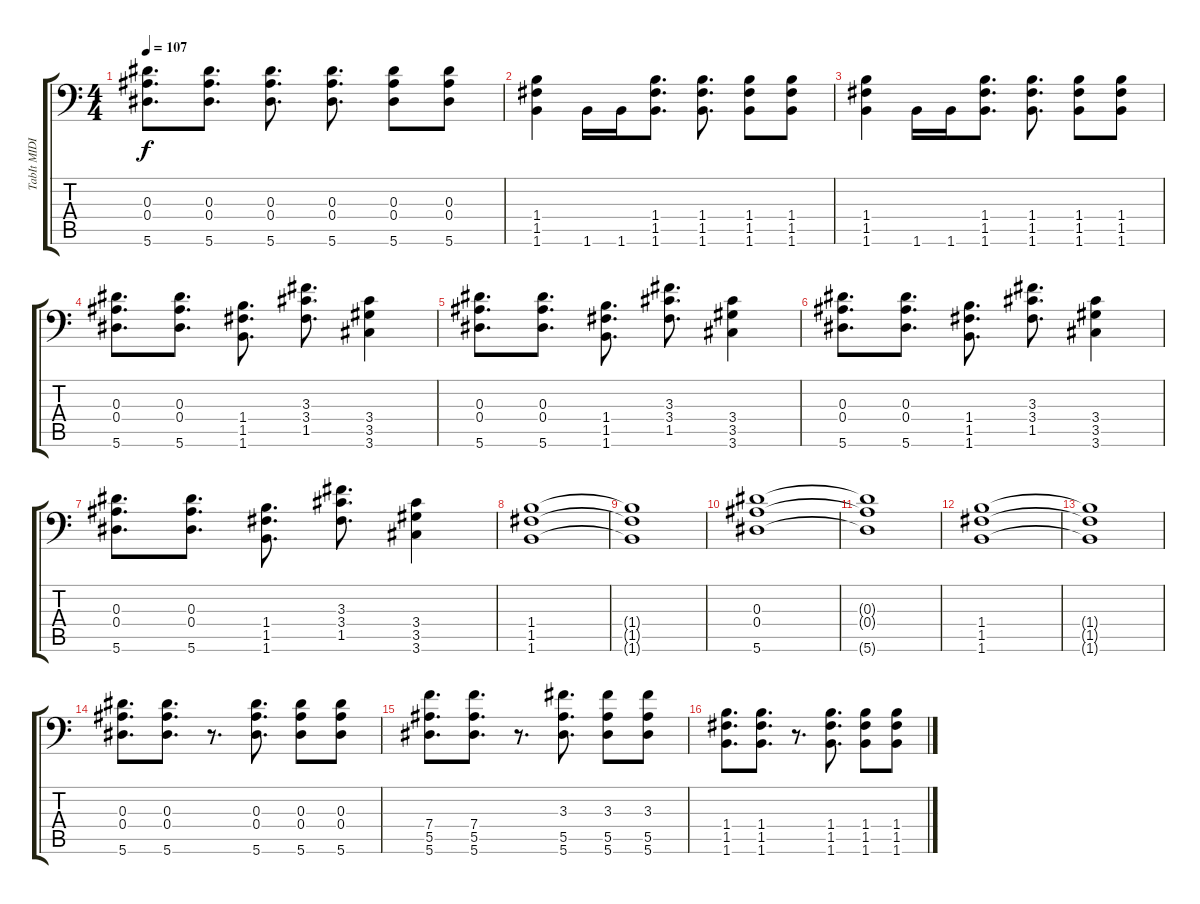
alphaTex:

\track ("TabIt MIDI - Track 3" "TabIt MIDI") {instrument distortionguitar}
\staff {score tabs}
\tuning (C4 G3 Eb3 Bb2 F2 Bb1) {hide}
\ts (4 4)
\tempo 107
\clef f4
\ks c
(0.3 0.4 5.6).8{d dy f} (0.3 0.4 5.6).8{d} (0.3 0.4 5.6).8{d} (0.3 0.4 5.6).8{d} (0.3 0.4 5.6).8 (0.3 0.4 5.6).8 |
(1.4 1.5 1.6).4 1.6.16 1.6.16 (1.4 1.5 1.6).8{d} (1.4 1.5 1.6).8{d} (1.4 1.5 1.6).8 (1.4 1.5 1.6).8 |
(1.4 1.5 1.6).4 1.6.16 1.6.16 (1.4 1.5 1.6).8{d} (1.4 1.5 1.6).8{d} (1.4 1.5 1.6).8 (1.4 1.5 1.6).8 |
(0.3 0.4 5.6).8{d balance 8} (0.3 0.4 5.6).8{d} (1.4 1.5 1.6).8{d} (3.3 3.4 1.5).8{d} (3.4 3.5 3.6).4 |
(0.3 0.4 5.6).8{d} (0.3 0.4 5.6).8{d} (1.4 1.5 1.6).8{d} (3.3 3.4 1.5).8{d} (3.4 3.5 3.6).4 |
(0.3 0.4 5.6).8{d} (0.3 0.4 5.6).8{d} (1.4 1.5 1.6).8{d} (3.3 3.4 1.5).8{d} (3.4 3.5 3.6).4 |
(0.3 0.4 5.6).8{d} (0.3 0.4 5.6).8{d} (1.4 1.5 1.6).8{d} (3.3 3.4 1.5).8{d} (3.4 3.5 3.6).4 |
(1.4 1.5 1.6).1 |
(1.4{t} 1.5{t} 1.6{t}).1 |
(0.3 0.4 5.6).1 |
(0.3{t} 0.4{t} 5.6{t}).1 |
(1.4 1.5 1.6).1 |
(1.4{t} 1.5{t} 1.6{t}).1 |
(0.3 0.4 5.6).8{d balance 0} (0.3 0.4 5.6).8{d} r.8{d} (0.3 0.4 5.6).8{d} (0.3 0.4 5.6).8 (0.3 0.4 5.6).8 |
(7.4 5.5 5.6).8{d} (7.4 5.5 5.6).8{d} r.8{d} (3.3 5.5 5.6).8{d} (3.3 5.5 5.6).8 (3.3 5.5 5.6).8 |
(1.4 1.5 1.6).8{d} (1.4 1.5 1.6).8{d} r.8{d} (1.4 1.5 1.6).8{d} (1.4 1.5 1.6).8 (1.4 1.5 1.6).8
